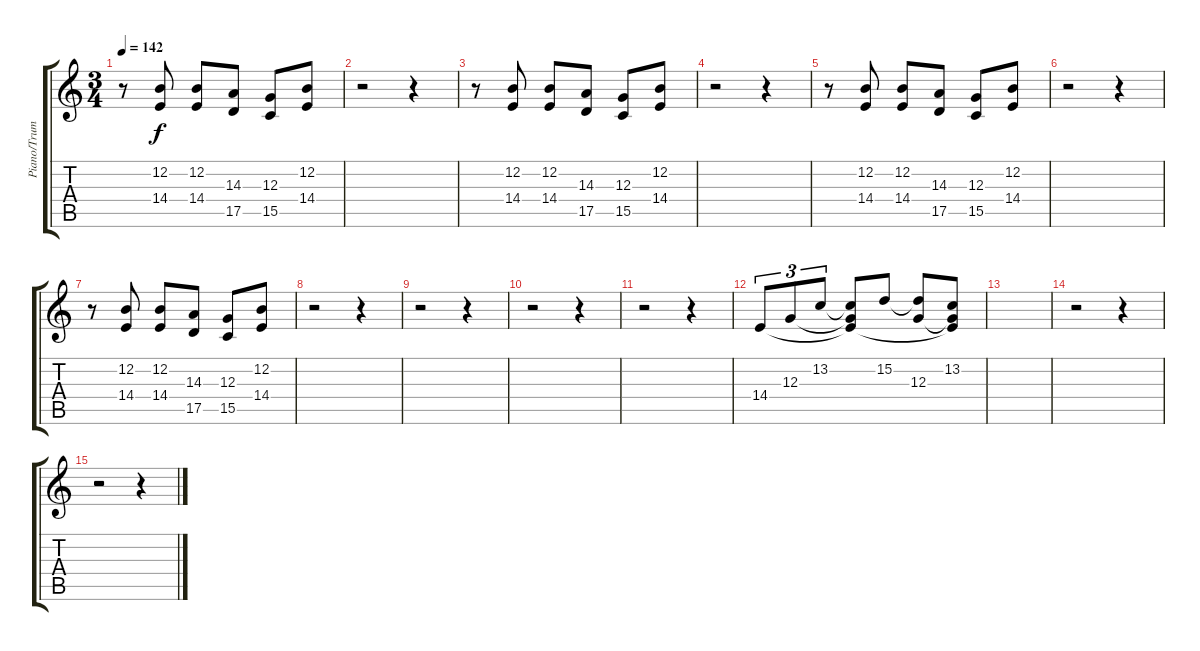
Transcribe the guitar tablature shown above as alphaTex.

\track ("Piano/Trumpet" "Piano/Trum") {instrument acousticgrandpiano}
\staff {score tabs}
\tuning (E4 B3 G3 D3 A2 E2) {hide}
\ts (3 4)
\tempo 142
\clef g2
\ks c
r.8{dy f} (12.2 14.4).8 (12.2 14.4).8 (14.3 17.5).8 (12.3 15.5).8 (12.2 14.4).8 |
r.2 r.4 |
r.8 (12.2 14.4).8 (12.2 14.4).8 (14.3 17.5).8 (12.3 15.5).8 (12.2 14.4).8 |
r.2 r.4 |
r.8 (12.2 14.4).8 (12.2 14.4).8 (14.3 17.5).8 (12.3 15.5).8 (12.2 14.4).8 |
r.2 r.4 |
r.8 (12.2 14.4).8 (12.2 14.4).8 (14.3 17.5).8 (12.3 15.5).8 (12.2 14.4).8 |
r.2 r.4 |
r.2 r.4 |
r.2 r.4 |
r.2 r.4 |
14.4.8{tu (3 2) instrument orchestralharp} 12.3.8{tu (3 2)} 13.2.8{tu (3 2)} (13.2{t} 12.3{t} 14.4{t}).8 15.2.8 (15.2{t} 12.3).8 (13.2 12.3{t} 14.4{t}).8 |
|
r.2 r.4 |
r.2 r.4
